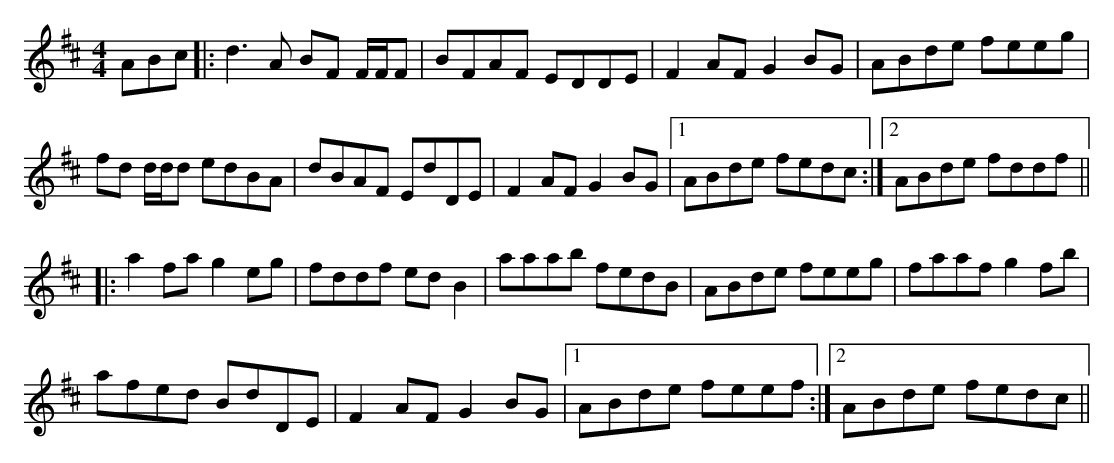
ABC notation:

X:1
M:4/4
K:D
ABc |:d3 A BF F/F/F |BFAF EDDE|F2AF G2 BG|ABde feeg|
fd d1/2d1/2d edBA |dBAF EdDE |F2AF G2 BG|1 ABde fedc:|2 ABde fddf||
|:a2 fa g2 eg | fddf ed B2 |aaab fedB| ABde feeg| faaf g2 fb |
afed BdDE |F2AF G2 BG|1 ABde feef:|2 ABde fedc||
